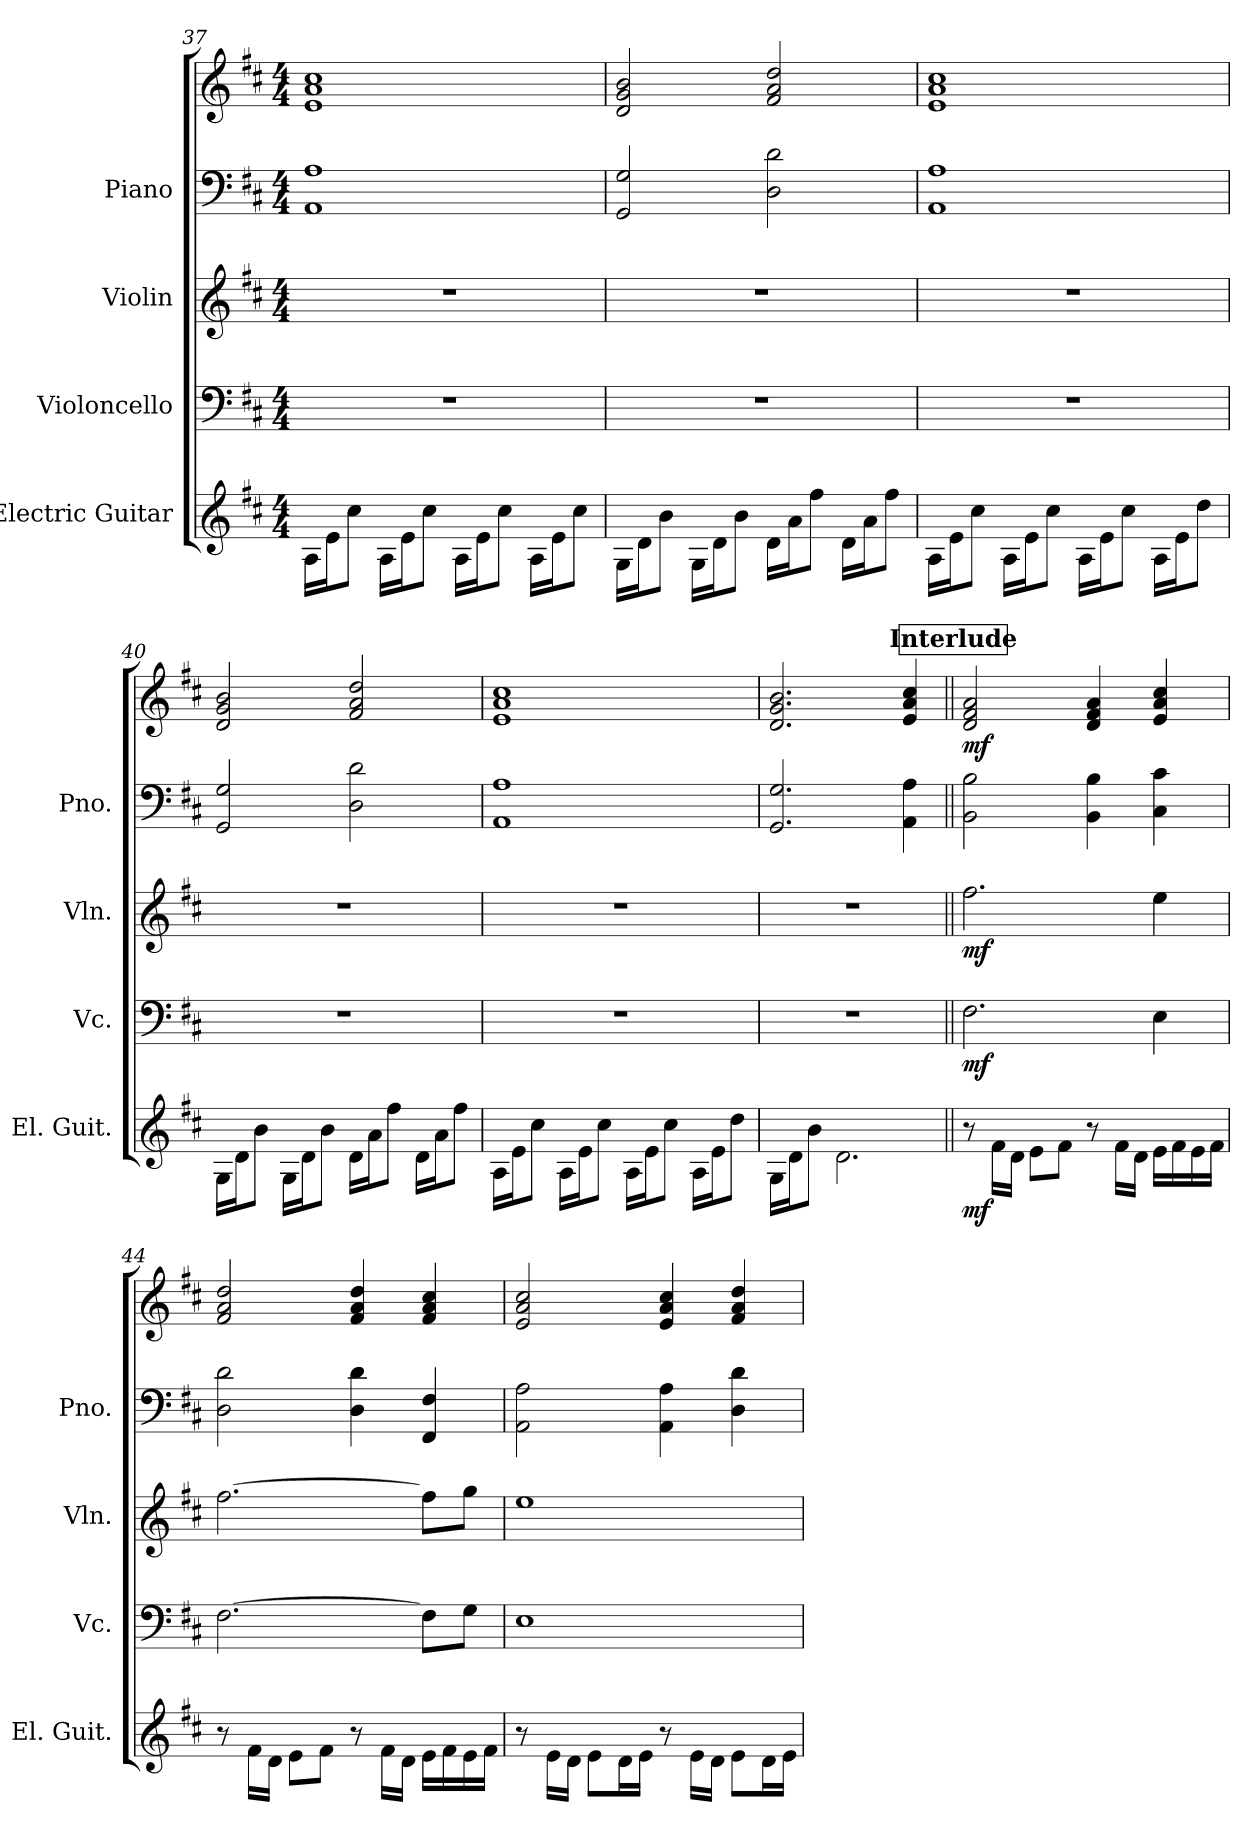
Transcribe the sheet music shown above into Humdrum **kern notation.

**kern	**dynam	**kern	**dynam	**kern	**dynam	**kern	**kern	**dynam
*part4	*part4	*part3	*part3	*part2	*part2	*part1	*part1	*part1
*staff5	*staff5	*staff4	*staff4	*staff3	*staff3	*staff2	*staff1	*staff1/2
*I"Electric Guitar	*	*I"Violoncello	*	*I"Violin	*	*I"Piano	*	*
*I'El. Guit.	*	*I'Vc.	*	*I'Vln.	*	*I'Pno.	*	*
*	*	*clefF4	*	*clefG2	*	*clefF4	*clefG2	*
*k[f#c#]	*	*k[f#c#]	*	*k[f#c#]	*	*k[f#c#]	*k[f#c#]	*
*M4/4	*	*M4/4	*	*M4/4	*	*M4/4	*M4/4	*
=37	=37	=37	=37	=37	=37	=37	=37	=37
16A\LL	.	1r	.	1r	.	1AA 1A	1e 1a 1cc#	.
16e\J	.	.	.	.	.	.	.	.
8cc#\J	.	.	.	.	.	.	.	.
16A\LL	.	.	.	.	.	.	.	.
16e\J	.	.	.	.	.	.	.	.
8cc#\J	.	.	.	.	.	.	.	.
16A\LL	.	.	.	.	.	.	.	.
16e\J	.	.	.	.	.	.	.	.
8cc#\J	.	.	.	.	.	.	.	.
16A\LL	.	.	.	.	.	.	.	.
16e\J	.	.	.	.	.	.	.	.
8cc#\J	.	.	.	.	.	.	.	.
=38	=38	=38	=38	=38	=38	=38	=38	=38
16G\LL	.	1r	.	1r	.	2GG/ 2G/	2d/ 2g/ 2b/	.
16d\J	.	.	.	.	.	.	.	.
8b\J	.	.	.	.	.	.	.	.
16G\LL	.	.	.	.	.	.	.	.
16d\J	.	.	.	.	.	.	.	.
8b\J	.	.	.	.	.	.	.	.
16d\LL	.	.	.	.	.	2D\ 2d\	2f#/ 2a/ 2dd/	.
16a\J	.	.	.	.	.	.	.	.
8ff#\J	.	.	.	.	.	.	.	.
16d\LL	.	.	.	.	.	.	.	.
16a\J	.	.	.	.	.	.	.	.
8ff#\J	.	.	.	.	.	.	.	.
!!LO:LB:g=z
=39	=39	=39	=39	=39	=39	=39	=39	=39
16A\LL	.	1r	.	1r	.	1AA 1A	1e 1a 1cc#	.
16e\J	.	.	.	.	.	.	.	.
8cc#\J	.	.	.	.	.	.	.	.
16A\LL	.	.	.	.	.	.	.	.
16e\J	.	.	.	.	.	.	.	.
8cc#\J	.	.	.	.	.	.	.	.
16A\LL	.	.	.	.	.	.	.	.
16e\J	.	.	.	.	.	.	.	.
8cc#\J	.	.	.	.	.	.	.	.
16A\LL	.	.	.	.	.	.	.	.
16e\J	.	.	.	.	.	.	.	.
8dd\J	.	.	.	.	.	.	.	.
=40	=40	=40	=40	=40	=40	=40	=40	=40
16G\LL	.	1r	.	1r	.	2GG/ 2G/	2d/ 2g/ 2b/	.
16d\J	.	.	.	.	.	.	.	.
8b\J	.	.	.	.	.	.	.	.
16G\LL	.	.	.	.	.	.	.	.
16d\J	.	.	.	.	.	.	.	.
8b\J	.	.	.	.	.	.	.	.
16d\LL	.	.	.	.	.	2D\ 2d\	2f#/ 2a/ 2dd/	.
16a\J	.	.	.	.	.	.	.	.
8ff#\J	.	.	.	.	.	.	.	.
16d\LL	.	.	.	.	.	.	.	.
16a\J	.	.	.	.	.	.	.	.
8ff#\J	.	.	.	.	.	.	.	.
=41	=41	=41	=41	=41	=41	=41	=41	=41
16A\LL	.	1r	.	1r	.	1AA 1A	1e 1a 1cc#	.
16e\J	.	.	.	.	.	.	.	.
8cc#\J	.	.	.	.	.	.	.	.
16A\LL	.	.	.	.	.	.	.	.
16e\J	.	.	.	.	.	.	.	.
8cc#\J	.	.	.	.	.	.	.	.
16A\LL	.	.	.	.	.	.	.	.
16e\J	.	.	.	.	.	.	.	.
8cc#\J	.	.	.	.	.	.	.	.
16A\LL	.	.	.	.	.	.	.	.
16e\J	.	.	.	.	.	.	.	.
8dd\J	.	.	.	.	.	.	.	.
!!LO:PB:g=z
=42	=42	=42	=42	=42	=42	=42	=42	=42
16G\LL	.	1r	.	1r	.	2.GG/ 2.G/	2.d/ 2.g/ 2.b/	.
16d\J	.	.	.	.	.	.	.	.
8b\J	.	.	.	.	.	.	.	.
2.d\	.	.	.	.	.	.	.	.
.	.	.	.	.	.	4AA\ 4A\	4e/ 4a/ 4cc#/	.
!!LO:REH:place=s1:a:B:fs=14:t=Interlude
=43||	=43||	=43||	=43||	=43||	=43||	=43||	=43||	=43||
!	!LO:DY:b	!	!LO:DY:b	!	!LO:DY:b	!	!	!LO:DY:b
8r	mf	2.F#\	mf	2.ff#\	mf	2BB\ 2B\	2d/ 2f#/ 2a/	mf
16f#\LL	.	.	.	.	.	.	.	.
16d\JJ	.	.	.	.	.	.	.	.
8e\L	.	.	.	.	.	.	.	.
8f#\J	.	.	.	.	.	.	.	.
8r	.	.	.	.	.	4BB\ 4B\	4d/ 4f#/ 4a/	.
16f#\LL	.	.	.	.	.	.	.	.
16d\JJ	.	.	.	.	.	.	.	.
16e\LL	.	4E\	.	4ee\	.	4C#\ 4c#\	4e/ 4a/ 4cc#/	.
16f#\	.	.	.	.	.	.	.	.
16e\	.	.	.	.	.	.	.	.
16f#\JJ	.	.	.	.	.	.	.	.
=44	=44	=44	=44	=44	=44	=44	=44	=44
8r	.	[2.F#\	.	[2.ff#\	.	2D\ 2d\	2f#/ 2a/ 2dd/	.
16f#\LL	.	.	.	.	.	.	.	.
16d\JJ	.	.	.	.	.	.	.	.
8e\L	.	.	.	.	.	.	.	.
8f#\J	.	.	.	.	.	.	.	.
8r	.	.	.	.	.	4D\ 4d\	4f#/ 4a/ 4dd/	.
16f#\LL	.	.	.	.	.	.	.	.
16d\JJ	.	.	.	.	.	.	.	.
16e\LL	.	8F#\L]	.	8ff#\L]	.	4FF#/ 4F#/	4f#/ 4a/ 4cc#/	.
16f#\	.	.	.	.	.	.	.	.
16e\	.	8G\J	.	8gg\J	.	.	.	.
16f#\JJ	.	.	.	.	.	.	.	.
=45	=45	=45	=45	=45	=45	=45	=45	=45
8r	.	1E	.	1ee	.	2AA\ 2A\	2e/ 2a/ 2cc#/	.
16e\LL	.	.	.	.	.	.	.	.
16d\JJ	.	.	.	.	.	.	.	.
8e\L	.	.	.	.	.	.	.	.
16d\L	.	.	.	.	.	.	.	.
16e\JJ	.	.	.	.	.	.	.	.
8r	.	.	.	.	.	4AA\ 4A\	4e/ 4a/ 4cc#/	.
16e\LL	.	.	.	.	.	.	.	.
16d\JJ	.	.	.	.	.	.	.	.
8e\L	.	.	.	.	.	4D\ 4d\	4f#/ 4a/ 4dd/	.
16d\L	.	.	.	.	.	.	.	.
16e\JJ	.	.	.	.	.	.	.	.
=	=	=	=	=	=	=	=	=
*-	*-	*-	*-	*-	*-	*-	*-	*-
